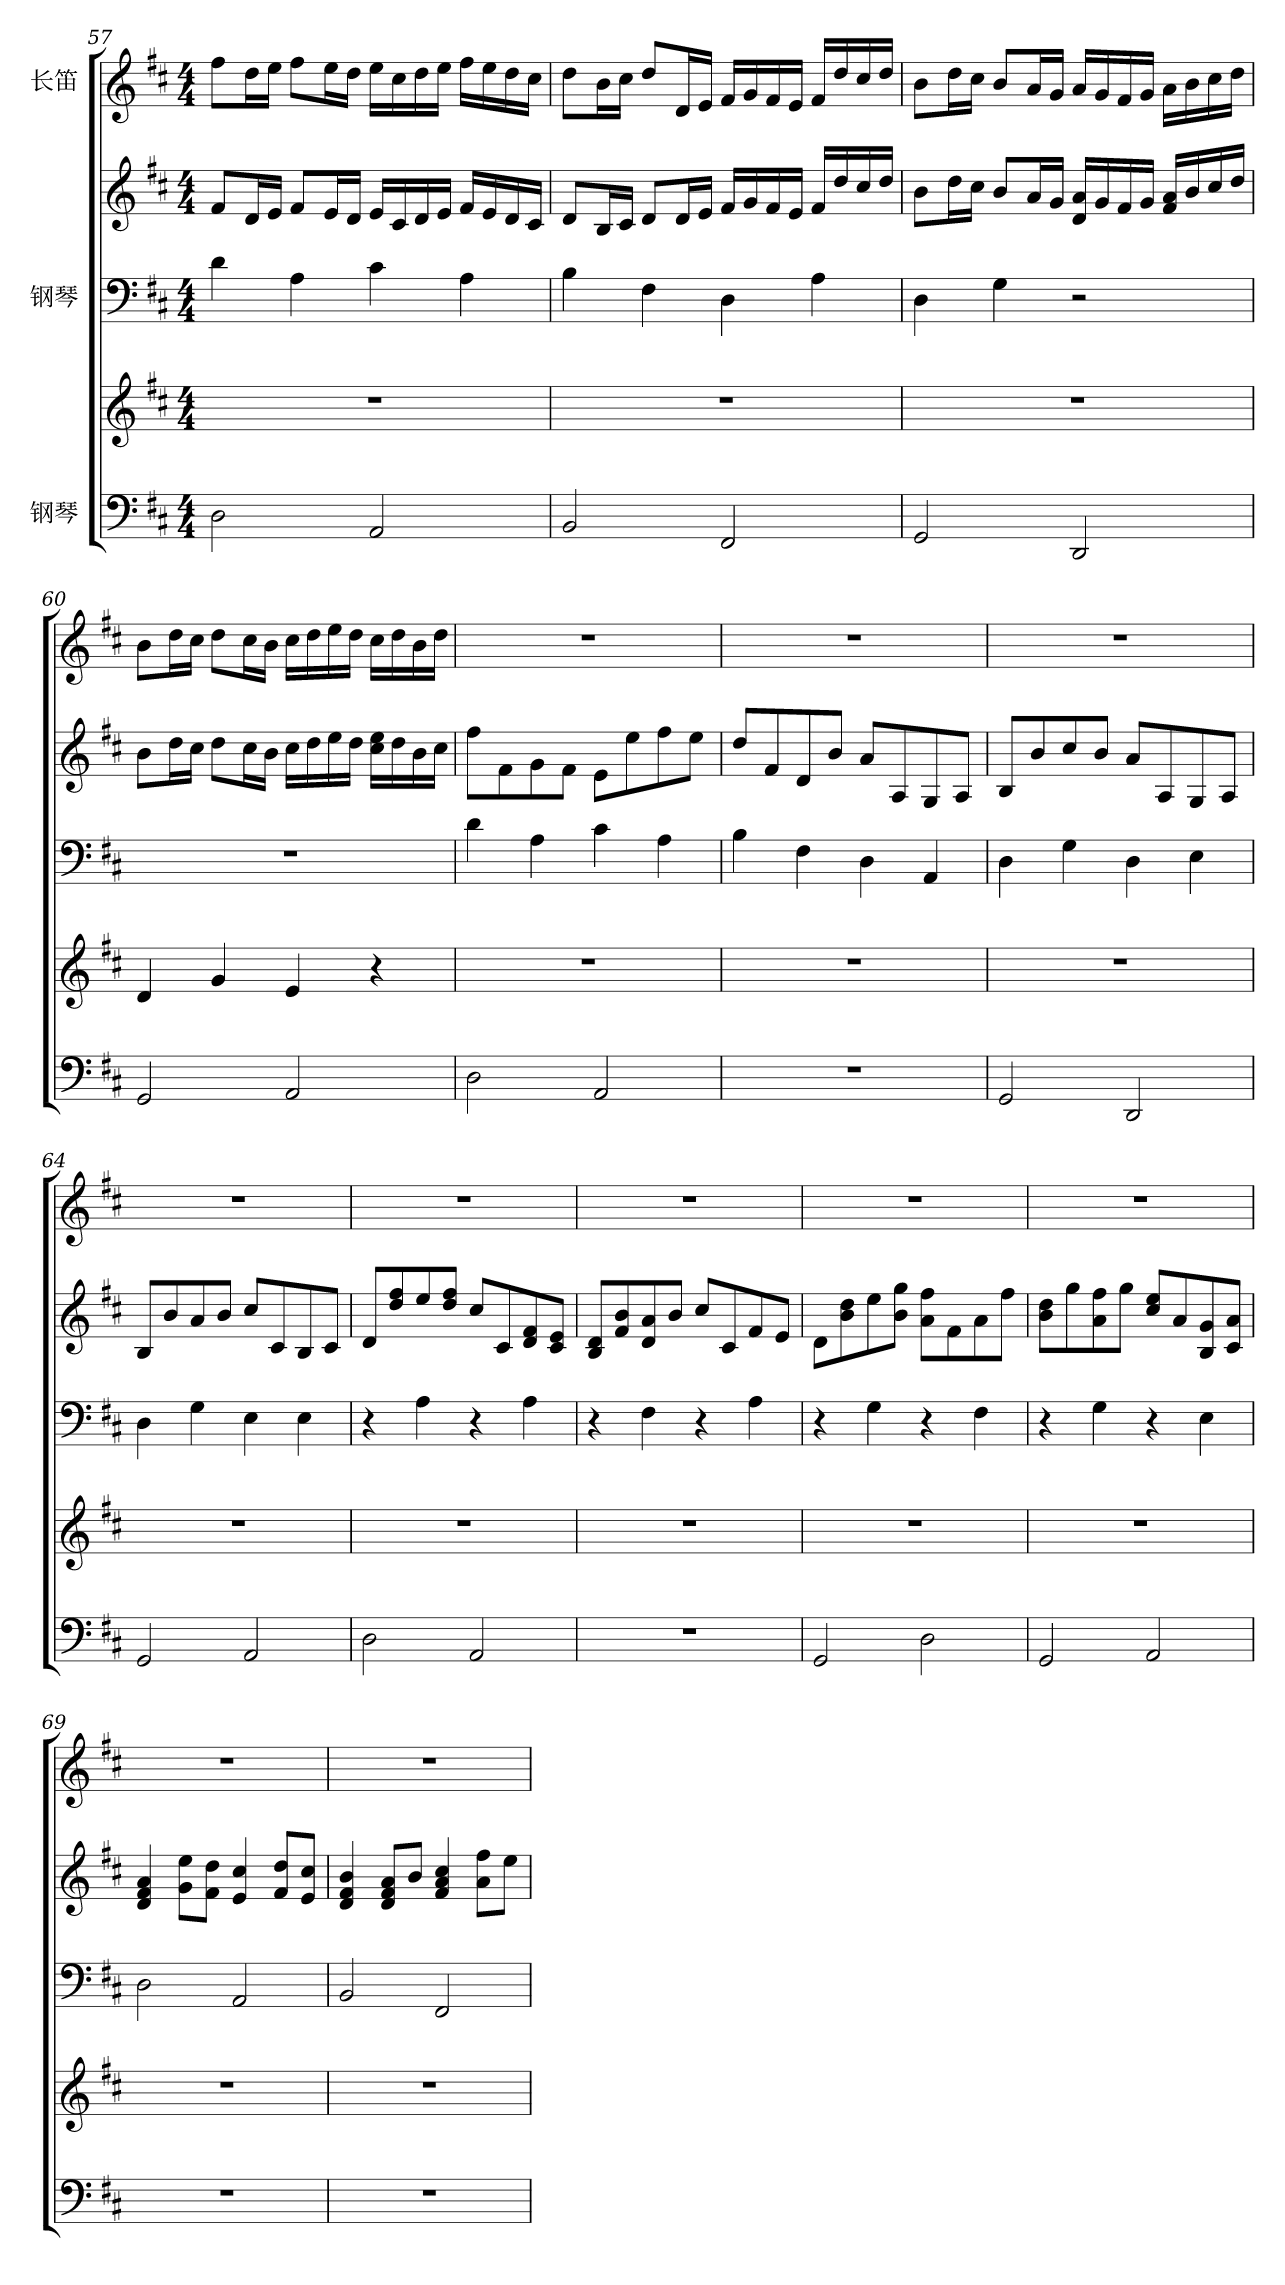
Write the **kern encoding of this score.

**kern	**kern	**kern	**kern	**kern
*part3	*part3	*part2	*part2	*part1
*staff5	*staff4	*staff3	*staff2	*staff1
*I"钢琴	*	*I"钢琴	*	*I"长笛
*clefF4	*clefG2	*clefF4	*clefG2	*clefG2
*k[f#c#]	*k[f#c#]	*k[f#c#]	*k[f#c#]	*k[f#c#]
*M4/4	*M4/4	*M4/4	*M4/4	*M4/4
=57	=57	=57	=57	=57
2D\	1r	4d\	8f#/L	8ff#\L
.	.	.	16d/L	16dd\L
.	.	.	16e/JJ	16ee\JJ
.	.	4A\	8f#/L	8ff#\L
.	.	.	16e/L	16ee\L
.	.	.	16d/JJ	16dd\JJ
2AA/	.	4c#\	16e/LL	16ee\LL
.	.	.	16c#/	16cc#\
.	.	.	16d/	16dd\
.	.	.	16e/JJ	16ee\JJ
.	.	4A\	16f#/LL	16ff#\LL
.	.	.	16e/	16ee\
.	.	.	16d/	16dd\
.	.	.	16c#/JJ	16cc#\JJ
=58	=58	=58	=58	=58
2BB/	1r	4B\	8d/L	8dd\L
.	.	.	16B/L	16b\L
.	.	.	16c#/JJ	16cc#\JJ
.	.	4F#\	8d/L	8dd/L
.	.	.	16d/L	16d/L
.	.	.	16e/JJ	16e/JJ
2FF#/	.	4D\	16f#/LL	16f#/LL
.	.	.	16g/	16g/
.	.	.	16f#/	16f#/
.	.	.	16e/JJ	16e/JJ
.	.	4A\	16f#/LL	16f#/LL
.	.	.	16dd/	16dd/
.	.	.	16cc#/	16cc#/
.	.	.	16dd/JJ	16dd/JJ
!!LO:LB:g=z
=59	=59	=59	=59	=59
2GG/	1r	4D\	8b\L	8b\L
.	.	.	16dd\L	16dd\L
.	.	.	16cc#\JJ	16cc#\JJ
.	.	4G\	8b/L	8b/L
.	.	.	16a/L	16a/L
.	.	.	16g/JJ	16g/JJ
2DD/	.	2r	16d/ 16a/LL	16a/LL
.	.	.	16g/	16g/
.	.	.	16f#/	16f#/
.	.	.	16g/JJ	16g/JJ
.	.	.	16f#/ 16a/LL	16a\LL
.	.	.	16b/	16b\
.	.	.	16cc#/	16cc#\
.	.	.	16dd/JJ	16dd\JJ
=60	=60	=60	=60	=60
2GG/	4d/	1r	8b\L	8b\L
.	.	.	16dd\L	16dd\L
.	.	.	16cc#\JJ	16cc#\JJ
.	4g/	.	8dd\L	8dd\L
.	.	.	16cc#\L	16cc#\L
.	.	.	16b\JJ	16b\JJ
2AA/	4e/	.	16cc#\LL	16cc#\LL
.	.	.	16dd\	16dd\
.	.	.	16ee\	16ee\
.	.	.	16dd\JJ	16dd\JJ
.	4r	.	16cc#\ 16ee\LL	16cc#\LL
.	.	.	16dd\	16dd\
.	.	.	16b\	16b\
.	.	.	16cc#\JJ	16dd\JJ
=61	=61	=61	=61	=61
2D\	1r	4d\	8ff#\L	1r
.	.	.	8f#\	.
.	.	4A\	8g\	.
.	.	.	8f#\J	.
2AA/	.	4c#\	8e\L	.
.	.	.	8ee\	.
.	.	4A\	8ff#\	.
.	.	.	8ee\J	.
!!LO:PB:g=z
=62	=62	=62	=62	=62
1r	1r	4B\	8dd/L	1r
.	.	.	8f#/	.
.	.	4F#\	8d/	.
.	.	.	8b/J	.
.	.	4D\	8a/L	.
.	.	.	8A/	.
.	.	4AA/	8G/	.
.	.	.	8A/J	.
=63	=63	=63	=63	=63
2GG/	1r	4D\	8B/L	1r
.	.	.	8b/	.
.	.	4G\	8cc#/	.
.	.	.	8b/J	.
2DD/	.	4D\	8a/L	.
.	.	.	8A/	.
.	.	4E\	8G/	.
.	.	.	8A/J	.
=64	=64	=64	=64	=64
2GG/	1r	4D\	8B/L	1r
.	.	.	8b/	.
.	.	4G\	8a/	.
.	.	.	8b/J	.
2AA/	.	4E\	8cc#/L	.
.	.	.	8c#/	.
.	.	4E\	8B/	.
.	.	.	8c#/J	.
=65	=65	=65	=65	=65
2D\	1r	4r	8d/L	1r
.	.	.	8dd/ 8ff#/	.
.	.	4A\	8ee/	.
.	.	.	8dd/ 8ff#/J	.
2AA/	.	4r	8cc#/L	.
.	.	.	8c#/	.
.	.	4A\	8d/ 8f#/	.
.	.	.	8c#/ 8e/J	.
!!LO:LB:g=z
=66	=66	=66	=66	=66
1r	1r	4r	8B/ 8d/L	1r
.	.	.	8f#/ 8b/	.
.	.	4F#\	8d/ 8a/	.
.	.	.	8b/J	.
.	.	4r	8cc#/L	.
.	.	.	8c#/	.
.	.	4A\	8f#/	.
.	.	.	8e/J	.
=67	=67	=67	=67	=67
2GG/	1r	4r	8d\L	1r
.	.	.	8b\ 8dd\	.
.	.	4G\	8ee\	.
.	.	.	8b\ 8gg\J	.
2D\	.	4r	8a\ 8ff#\L	.
.	.	.	8f#\	.
.	.	4F#\	8a\	.
.	.	.	8ff#\J	.
=68	=68	=68	=68	=68
2GG/	1r	4r	8b\ 8dd\L	1r
.	.	.	8gg\	.
.	.	4G\	8a\ 8ff#\	.
.	.	.	8gg\J	.
2AA/	.	4r	8cc#/ 8ee/L	.
.	.	.	8a/	.
.	.	4E\	8B/ 8g/	.
.	.	.	8c#/ 8a/J	.
=69	=69	=69	=69	=69
1r	1r	2D\	4d/ 4f#/ 4a/	1r
.	.	.	8g\ 8ee\L	.
.	.	.	8f#\ 8dd\J	.
.	.	2AA/	4e/ 4cc#/	.
.	.	.	8f#/ 8dd/L	.
.	.	.	8e/ 8cc#/J	.
=70	=70	=70	=70	=70
1r	1r	2BB/	4d/ 4f#/ 4b/	1r
.	.	.	8d/ 8f#/ 8a/L	.
.	.	.	8b/J	.
.	.	2FF#/	4f#/ 4a/ 4cc#/	.
.	.	.	8a\ 8ff#\L	.
.	.	.	8ee\J	.
=	=	=	=	=
*-	*-	*-	*-	*-
